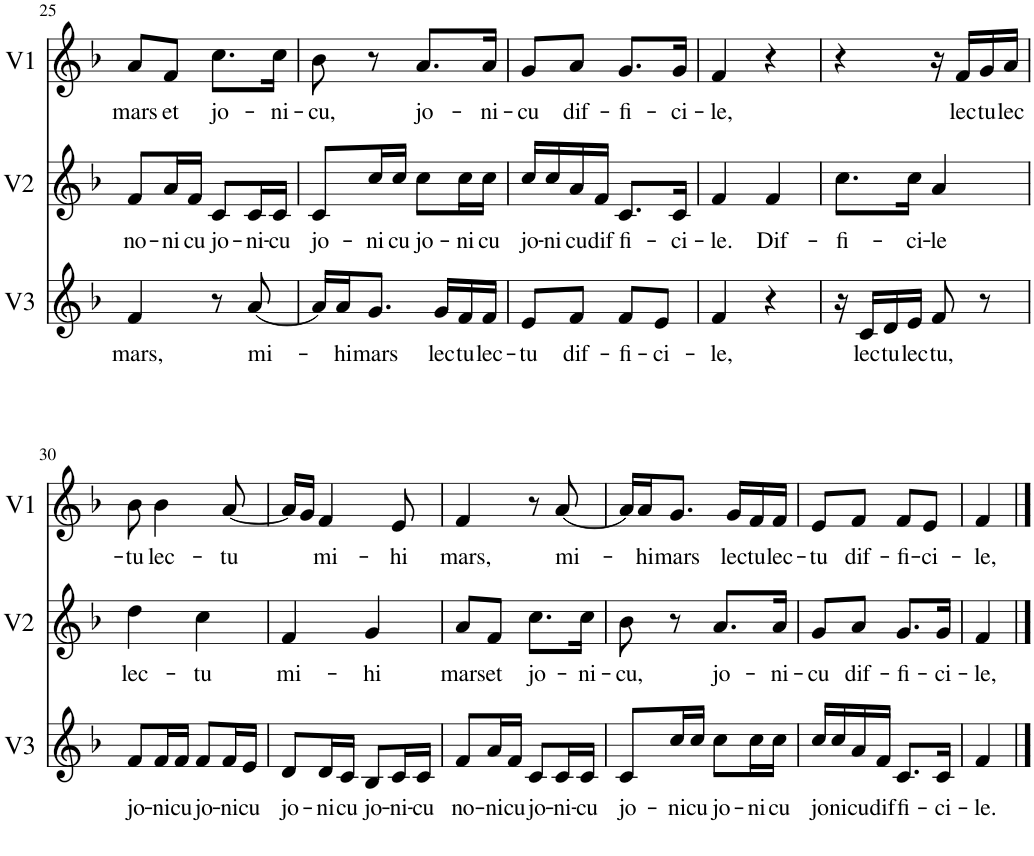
**kern	**text	**kern	**text	**kern	**text
*part3	*part3	*part2	*part2	*part1	*part1
*staff3	*staff3	*staff2	*staff2	*staff1	*staff1
*I"V3	*	*I"V2	*	*I"V1	*
*I'V3	*	*I'V2	*	*I'V1	*
!!LO:PB:g=z
*clefG2	*	*clefG2	*	*clefG2	*
*k[b-]	*	*k[b-]	*	*k[b-]	*
*M2/4	*	*M2/4	*	*M2/4	*
=25	=25	=25	=25	=25	=25
!	!LO:LY:b	!	!LO:LY:b	!	!LO:LY:b
4f/	mars,	8f/L	no-	8a/L	mars
!	!	!	!LO:LY:b	!	!LO:LY:b
.	.	16a/L	-ni-	8f/J	et
!	!	!	!LO:LY:b	!	!
.	.	16f/JJ	-cu	.	.
!	!	!	!LO:LY:b	!	!LO:LY:b
8r	.	8c/L	jo-	8.cc\L	jo-
!	!LO:LY:b	!	!LO:LY:b	!	!
[8a/	mi-	16c/L	-ni-	.	.
!	!	!	!LO:LY:b	!	!LO:LY:b
.	.	16c/JJ	-cu	16cc\Jk	-ni-
=26	=26	=26	=26	=26	=26
!	!	!	!LO:LY:b	!	!LO:LY:b
16a/LL]	.	8c/L	jo-	8b-\	-cu,
!	!LO:LY:b	!	!	!	!
16a/J	-hi	.	.	.	.
!	!LO:LY:b	!	!LO:LY:b	!	!
8.g/J	mars	16cc/L	-ni-	8r	.
!	!	!	!LO:LY:b	!	!
.	.	16cc/JJ	-cu	.	.
!	!	!	!LO:LY:b	!	!LO:LY:b
.	.	8cc\L	jo-	8.a/L	jo-
!	!LO:LY:b	!	!	!	!
16g/LL	lec-	.	.	.	.
!	!LO:LY:b	!	!LO:LY:b	!	!
16f/	-tu	16cc\L	-ni-	.	.
!	!LO:LY:b	!	!LO:LY:b	!	!LO:LY:b
16f/JJ	lec-	16cc\JJ	-cu	16a/Jk	-ni-
=27	=27	=27	=27	=27	=27
!	!LO:LY:b	!	!LO:LY:b	!	!LO:LY:b
8e/L	-tu	16cc/LL	jo-	8g/L	-cu
!	!	!	!LO:LY:b	!	!
.	.	16cc/	-ni-	.	.
!	!LO:LY:b	!	!LO:LY:b	!	!LO:LY:b
8f/J	dif-	16a/	-cu	8a/J	dif-
!	!	!	!LO:LY:b	!	!
.	.	16f/JJ	dif-	.	.
!	!LO:LY:b	!	!LO:LY:b	!	!LO:LY:b
8f/L	-fi-	8.c/L	-fi-	8.g/L	-fi-
!	!LO:LY:b	!	!	!	!
8e/J	-ci-	.	.	.	.
!	!	!	!LO:LY:b	!	!LO:LY:b
.	.	16c/Jk	-ci-	16g/Jk	-ci-
=28	=28	=28	=28	=28	=28
!	!LO:LY:b	!	!LO:LY:b	!	!LO:LY:b
4f/	-le,	4f/	-le.	4f/	-le,
!	!	!	!LO:LY:b	!	!
4r	.	4f/	Dif-	4r	.
=29	=29	=29	=29	=29	=29
!	!	!	!LO:LY:b	!	!
16r	.	8.cc\L	-fi-	4r	.
!	!LO:LY:b	!	!	!	!
16c/LL	lec-	.	.	.	.
!	!LO:LY:b	!	!	!	!
16d/	-tu	.	.	.	.
!	!LO:LY:b	!	!LO:LY:b	!	!
16e/JJ	lec-	16cc\Jk	-ci-	.	.
!	!LO:LY:b	!	!LO:LY:b	!	!
8f/	-tu,	4a/	-le	16r	.
!	!	!	!	!	!LO:LY:b
.	.	.	.	16f/LL	lec-
!	!	!	!	!	!LO:LY:b
8r	.	.	.	16g/	-tu
!	!	!	!	!	!LO:LY:b
.	.	.	.	16a/JJ	lec-
!!LO:LB:g=z
=30	=30	=30	=30	=30	=30
!	!LO:LY:b	!	!LO:LY:b	!	!LO:LY:b
8f/L	jo-	4dd\	lec-	8b-\	-tu
!	!LO:LY:b	!	!	!	!LO:LY:b
16f/L	-ni-	.	.	4b-\	lec-
!	!LO:LY:b	!	!	!	!
16f/JJ	-cu	.	.	.	.
!	!LO:LY:b	!	!LO:LY:b	!	!
8f/L	jo-	4cc\	-tu	.	.
!	!LO:LY:b	!	!	!	!LO:LY:b
16f/L	-ni-	.	.	[8a/	-tu
!	!LO:LY:b	!	!	!	!
16e/JJ	-cu	.	.	.	.
=31	=31	=31	=31	=31	=31
!	!LO:LY:b	!	!LO:LY:b	!	!
8d/L	jo-	4f/	mi-	16a/LL]	.
.	.	.	.	16g/JJ	.
!	!LO:LY:b	!	!	!	!LO:LY:b
16d/L	-ni-	.	.	4f/	mi-
!	!LO:LY:b	!	!	!	!
16c/JJ	-cu	.	.	.	.
!	!LO:LY:b	!	!LO:LY:b	!	!
8B-/L	jo-	4g/	-hi	.	.
!	!LO:LY:b	!	!	!	!LO:LY:b
16c/L	-ni-	.	.	8e/	-hi
!	!LO:LY:b	!	!	!	!
16c/JJ	-cu	.	.	.	.
=32	=32	=32	=32	=32	=32
!	!LO:LY:b	!	!LO:LY:b	!	!LO:LY:b
8f/L	no-	8a/L	mars	4f/	mars,
!	!LO:LY:b	!	!LO:LY:b	!	!
16a/L	-ni-	8f/J	et	.	.
!	!LO:LY:b	!	!	!	!
16f/JJ	-cu	.	.	.	.
!	!LO:LY:b	!	!LO:LY:b	!	!
8c/L	jo-	8.cc\L	jo-	8r	.
!	!LO:LY:b	!	!	!	!LO:LY:b
16c/L	-ni-	.	.	[8a/	mi-
!	!LO:LY:b	!	!LO:LY:b	!	!
16c/JJ	-cu	16cc\Jk	-ni-	.	.
=33	=33	=33	=33	=33	=33
!	!LO:LY:b	!	!LO:LY:b	!	!
8c/L	jo-	8b-\	-cu,	16a/LL]	.
!	!	!	!	!	!LO:LY:b
.	.	.	.	16a/J	-hi
!	!LO:LY:b	!	!	!	!LO:LY:b
16cc/L	-ni-	8r	.	8.g/J	mars
!	!LO:LY:b	!	!	!	!
16cc/JJ	-cu	.	.	.	.
!	!LO:LY:b	!	!LO:LY:b	!	!
8cc\L	jo-	8.a/L	jo-	.	.
!	!	!	!	!	!LO:LY:b
.	.	.	.	16g/LL	lec-
!	!LO:LY:b	!	!	!	!LO:LY:b
16cc\L	-ni-	.	.	16f/	-tu
!	!LO:LY:b	!	!LO:LY:b	!	!LO:LY:b
16cc\JJ	-cu	16a/Jk	-ni-	16f/JJ	lec-
=34	=34	=34	=34	=34	=34
!	!LO:LY:b	!	!LO:LY:b	!	!LO:LY:b
16cc/LL	jo-	8g/L	-cu	8e/L	-tu
!	!LO:LY:b	!	!	!	!
16cc/	-ni-	.	.	.	.
!	!LO:LY:b	!	!LO:LY:b	!	!LO:LY:b
16a/	-cu	8a/J	dif-	8f/J	dif-
!	!LO:LY:b	!	!	!	!
16f/JJ	dif-	.	.	.	.
!	!LO:LY:b	!	!LO:LY:b	!	!LO:LY:b
8.c/L	-fi-	8.g/L	-fi-	8f/L	-fi-
!	!	!	!	!	!LO:LY:b
.	.	.	.	8e/J	-ci-
!	!LO:LY:b	!	!LO:LY:b	!	!
16c/Jk	-ci-	16g/Jk	-ci-	.	.
=35	=35	=35	=35	=35	=35
!	!LO:LY:b	!	!LO:LY:b	!	!LO:LY:b
4f/	-le.	4f/	-le,	4f/	-le,
==	==	==	==	==	==
*-	*-	*-	*-	*-	*-
